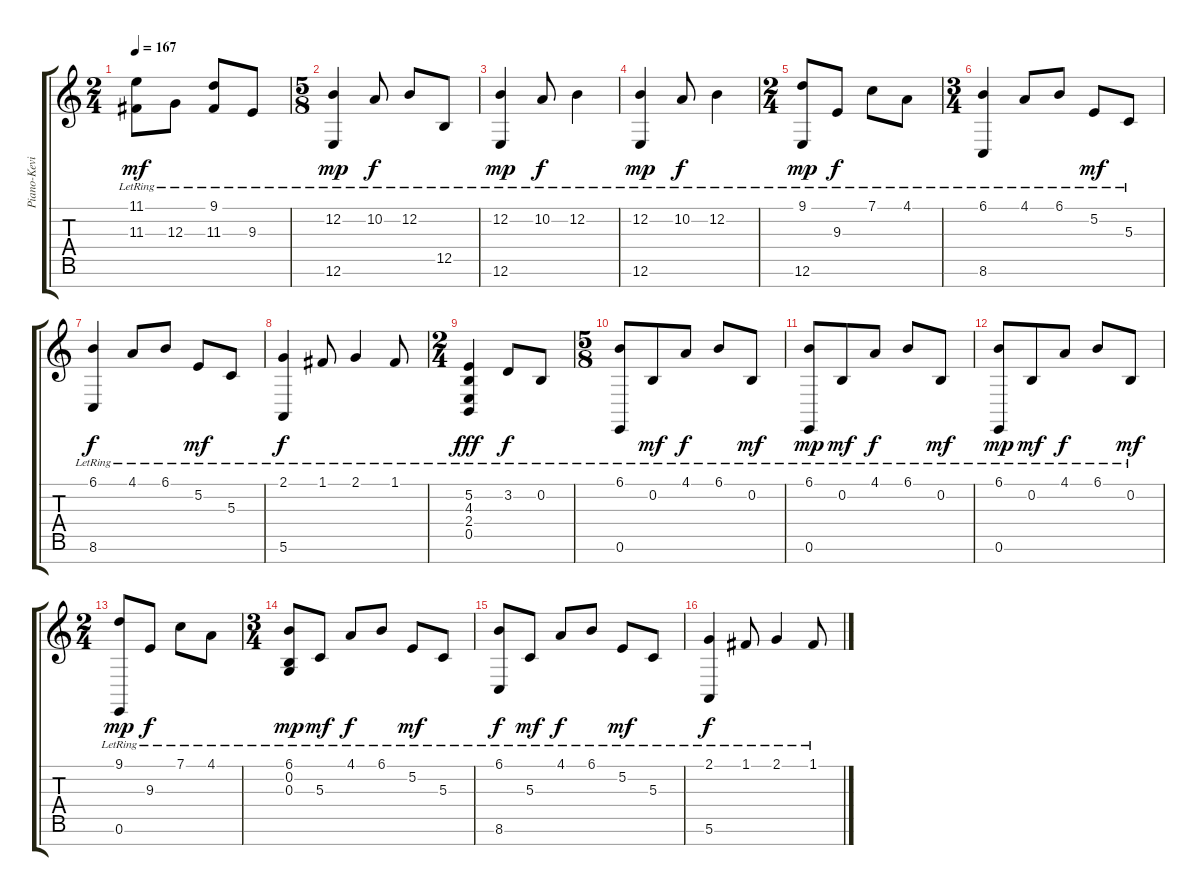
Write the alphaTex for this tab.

\track ("Piano-Kevin Moore" "Piano-Kevi") {instrument brightacousticpiano}
\staff {score tabs}
\tuning (F4 B3 G3 D3 B2 E2 B1) {hide}
\ts (2 4)
\tempo 167
\clef g2
\ks c
(11.1{lr} 11.3{lr}).8{dy mf} 12.3{lr}.8 (9.1{lr} 11.3{lr}).8 9.3{lr}.8 |
\ts (5 8)
(12.2{lr} 12.6{lr}).4{dy mp} 10.2{lr}.8{dy f} 12.2{lr}.8 12.5{lr}.8 |
(12.2{lr} 12.6{lr}).4{dy mp} 10.2{lr}.8{dy f} 12.2{lr}.4 |
(12.2{lr} 12.6{lr}).4{dy mp} 10.2{lr}.8{dy f} 12.2{lr}.4 |
\ts (2 4)
(9.1{lr} 12.6{lr}).8{dy mp} 9.3{lr}.8{dy f} 7.1{lr}.8 4.1{lr}.8 |
\ts (3 4)
(6.1{lr} 8.6{lr}).4 4.1{lr}.8 6.1{lr}.8 5.2{lr}.8{dy mf} 5.3{lr}.8 |
(6.1{lr} 8.6{lr}).4{dy f} 4.1{lr}.8 6.1{lr}.8 5.2{lr}.8{dy mf} 5.3{lr}.8 |
(2.1{lr} 5.6{lr}).4{dy f} 1.1{lr}.8 2.1{lr}.4 1.1{lr}.8 |
\ts (2 4)
(5.2{lr} 4.3{lr} 2.4{lr} 0.5{lr}).4{dy fff} 3.2{lr}.8{dy f} 0.2{lr}.8 |
\ts (5 8)
(6.1{lr} 0.6{lr}).8 0.2{lr}.8{dy mf} 4.1{lr}.8{dy f} 6.1{lr}.8 0.2{lr}.8{dy mf} |
(6.1{lr} 0.6{lr}).8{dy mp} 0.2{lr}.8{dy mf} 4.1{lr}.8{dy f} 6.1{lr}.8 0.2{lr}.8{dy mf} |
(6.1{lr} 0.6{lr}).8{dy mp} 0.2{lr}.8{dy mf} 4.1{lr}.8{dy f} 6.1{lr}.8 0.2{lr}.8{dy mf} |
\ts (2 4)
(9.1{lr} 0.6{lr}).8{dy mp} 9.3{lr}.8{dy f} 7.1{lr}.8 4.1{lr}.8 |
\ts (3 4)
(6.1{lr} 0.2{lr} 0.3{lr}).8{dy mp} 5.3{lr}.8{dy mf} 4.1{lr}.8{dy f} 6.1{lr}.8 5.2{lr}.8{dy mf} 5.3{lr}.8 |
(6.1{lr} 8.6{lr}).8{dy f} 5.3{lr}.8{dy mf} 4.1{lr}.8{dy f} 6.1{lr}.8 5.2{lr}.8{dy mf} 5.3{lr}.8 |
(2.1{lr} 5.6{lr}).4{dy f} 1.1{lr}.8 2.1{lr}.4 1.1{lr}.8
